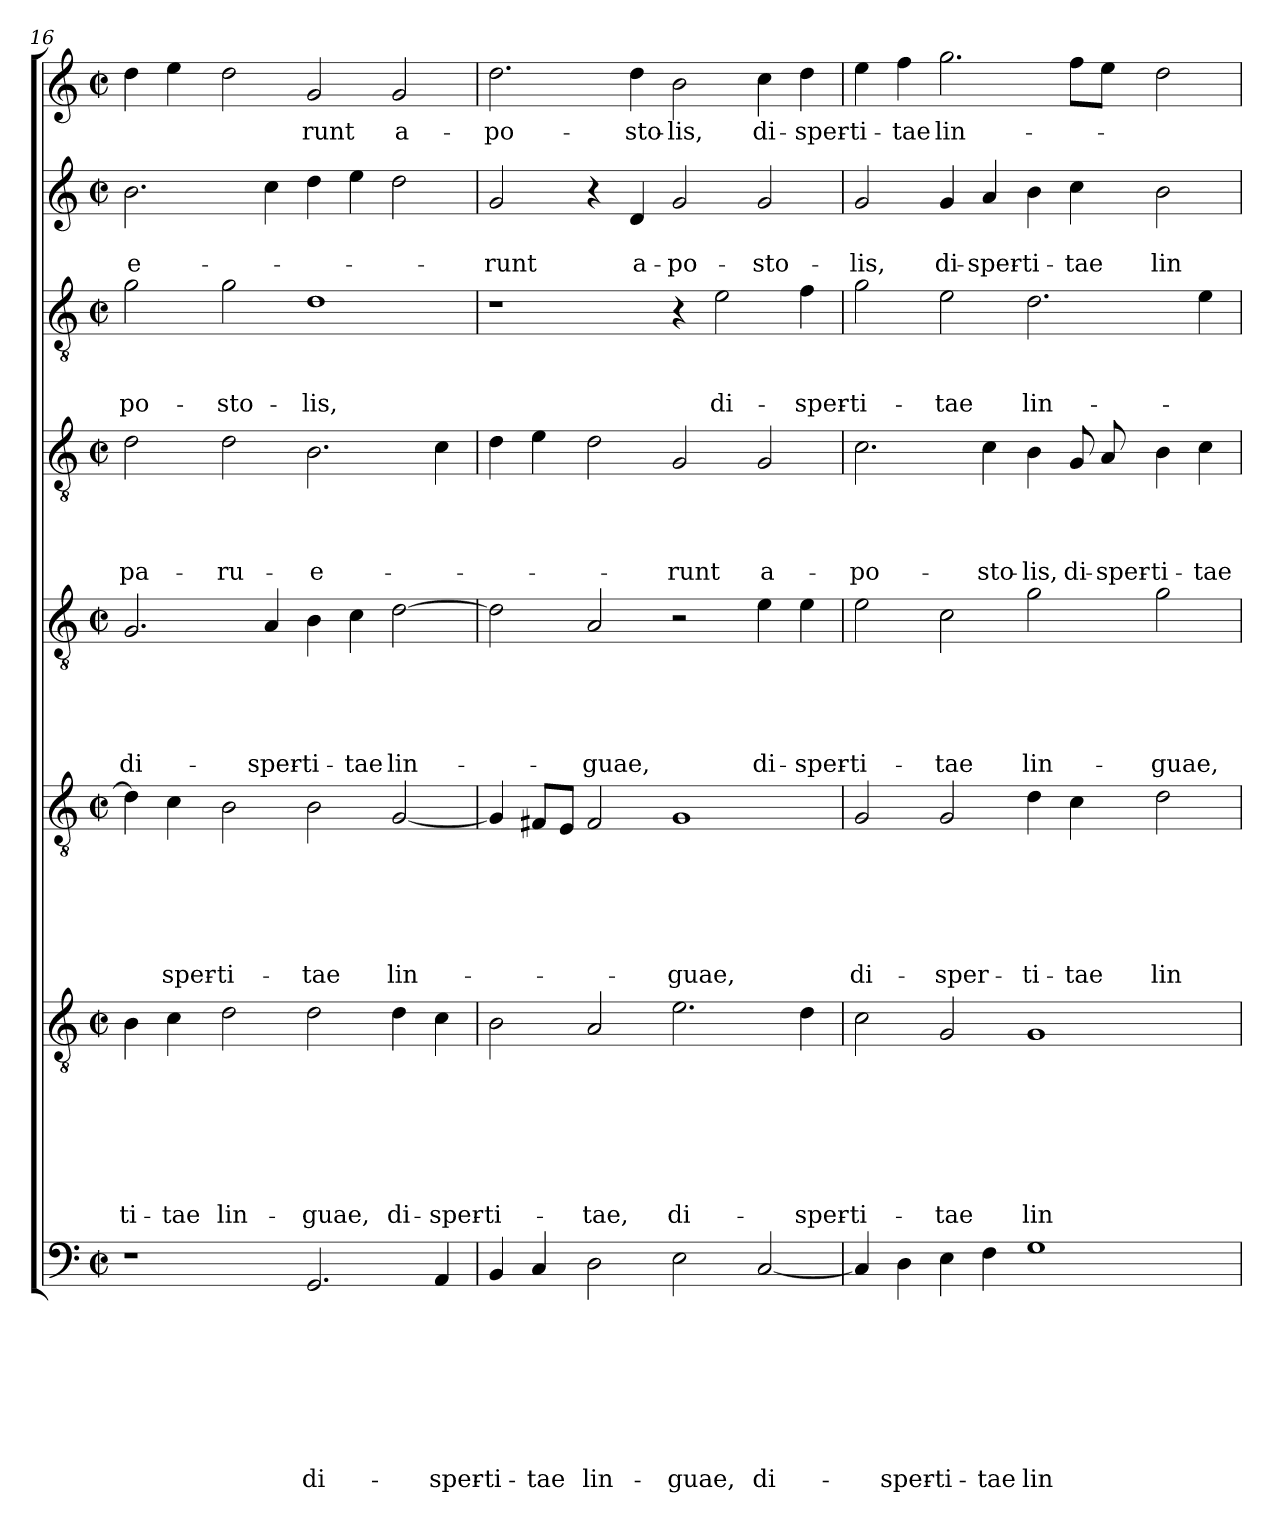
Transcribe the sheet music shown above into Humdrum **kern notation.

**kern	**text	**text	**text	**text	**text	**text	**text	**text	**kern	**text	**text	**text	**text	**text	**text	**text	**kern	**text	**text	**text	**text	**text	**text	**kern	**text	**text	**text	**text	**text	**kern	**text	**text	**text	**text	**kern	**text	**text	**text	**kern	**text	**text	**kern	**text
*part8	*part8	*part8	*part8	*part8	*part8	*part8	*part8	*part8	*part7	*part7	*part7	*part7	*part7	*part7	*part7	*part7	*part6	*part6	*part6	*part6	*part6	*part6	*part6	*part5	*part5	*part5	*part5	*part5	*part5	*part4	*part4	*part4	*part4	*part4	*part3	*part3	*part3	*part3	*part2	*part2	*part2	*part1	*part1
*staff8	*staff8	*staff8	*staff8	*staff8	*staff8	*staff8	*staff8	*staff8	*staff7	*staff7	*staff7	*staff7	*staff7	*staff7	*staff7	*staff7	*staff6	*staff6	*staff6	*staff6	*staff6	*staff6	*staff6	*staff5	*staff5	*staff5	*staff5	*staff5	*staff5	*staff4	*staff4	*staff4	*staff4	*staff4	*staff3	*staff3	*staff3	*staff3	*staff2	*staff2	*staff2	*staff1	*staff1
*clefF4	*	*	*	*	*	*	*	*	*clefGv2	*	*	*	*	*	*	*	*clefGv2	*	*	*	*	*	*	*clefGv2	*	*	*	*	*	*clefGv2	*	*	*	*	*clefGv2	*	*	*	*clefG2	*	*	*clefG2	*
*k[]	*	*	*	*	*	*	*	*	*k[]	*	*	*	*	*	*	*	*k[]	*	*	*	*	*	*	*k[]	*	*	*	*	*	*k[]	*	*	*	*	*k[]	*	*	*	*k[]	*	*	*k[]	*
*C:	*	*	*	*	*	*	*	*	*C:	*	*	*	*	*	*	*	*C:	*	*	*	*	*	*	*C:	*	*	*	*	*	*C:	*	*	*	*	*C:	*	*	*	*C:	*	*	*C:	*
*M2/2	*	*	*	*	*	*	*	*	*M2/2	*	*	*	*	*	*	*	*M2/2	*	*	*	*	*	*	*M2/2	*	*	*	*	*	*M2/2	*	*	*	*	*M2/2	*	*	*	*M2/2	*	*	*M2/2	*
*met(c|)	*	*	*	*	*	*	*	*	*met(c|)	*	*	*	*	*	*	*	*met(c|)	*	*	*	*	*	*	*met(c|)	*	*	*	*	*	*met(c|)	*	*	*	*	*met(c|)	*	*	*	*met(c|)	*	*	*met(c|)	*
=16	=16	=16	=16	=16	=16	=16	=16	=16	=16	=16	=16	=16	=16	=16	=16	=16	=16	=16	=16	=16	=16	=16	=16	=16	=16	=16	=16	=16	=16	=16	=16	=16	=16	=16	=16	=16	=16	=16	=16	=16	=16	=16	=16
!	!	!	!	!	!	!	!	!	!	!	!	!	!	!	!	!LO:LY:b	!	!	!	!	!	!	!	!	!	!	!	!	!LO:LY:b	!	!	!	!	!LO:LY:b	!	!	!	!LO:LY:b	!	!	!LO:LY:b	!	!
1r	.	.	.	.	.	.	.	.	4B\	.	.	.	.	.	.	-ti-	4d\]	.	.	.	.	.	.	2.G/	.	.	.	.	di-	2d\	.	.	.	-pa-	2g\	.	.	-po-	2.b\	.	-e-	4dd\	.
!	!	!	!	!	!	!	!	!	!	!	!	!	!	!	!	!LO:LY:b	!	!	!	!	!	!	!LO:LY:b	!	!	!	!	!	!	!	!	!	!	!	!	!	!	!	!	!	!	!	!
.	.	.	.	.	.	.	.	.	4c\	.	.	.	.	.	.	-tae	4c\	.	.	.	.	.	-sper-	.	.	.	.	.	.	.	.	.	.	.	.	.	.	.	.	.	.	4ee\	.
!	!	!	!	!	!	!	!	!	!	!	!	!	!	!	!	!LO:LY:b	!	!	!	!	!	!	!LO:LY:b	!	!	!	!	!	!	!	!	!	!	!LO:LY:b	!	!	!	!LO:LY:b	!	!	!	!	!
.	.	.	.	.	.	.	.	.	2d\	.	.	.	.	.	.	lin-	2B\	.	.	.	.	.	-ti-	.	.	.	.	.	.	2d\	.	.	.	-ru-	2g\	.	.	-sto-	.	.	.	2dd\	.
!	!	!	!	!	!	!	!	!	!	!	!	!	!	!	!	!	!	!	!	!	!	!	!	!	!	!	!	!	!LO:LY:b	!	!	!	!	!	!	!	!	!	!	!	!	!	!
.	.	.	.	.	.	.	.	.	.	.	.	.	.	.	.	.	.	.	.	.	.	.	.	4A/	.	.	.	.	-sper-	.	.	.	.	.	.	.	.	.	4cc\	.	.	.	.
!	!	!	!	!	!	!	!	!LO:LY:b	!	!	!	!	!	!	!	!LO:LY:b	!	!	!	!	!	!	!LO:LY:b	!	!	!	!	!	!LO:LY:b	!	!	!	!	!LO:LY:b	!	!	!	!LO:LY:b	!	!	!	!	!LO:LY:b
2.GG/	.	.	.	.	.	.	.	di-	2d\	.	.	.	.	.	.	-guae,	2B\	.	.	.	.	.	-tae	4B\	.	.	.	.	-ti-	2.B\	.	.	.	-e-	1d	.	.	-lis,	4dd\	.	.	2g/	-runt
!	!	!	!	!	!	!	!	!	!	!	!	!	!	!	!	!	!	!	!	!	!	!	!	!	!	!	!	!	!LO:LY:b	!	!	!	!	!	!	!	!	!	!	!	!	!	!
.	.	.	.	.	.	.	.	.	.	.	.	.	.	.	.	.	.	.	.	.	.	.	.	4c\	.	.	.	.	-tae	.	.	.	.	.	.	.	.	.	4ee\	.	.	.	.
!	!	!	!	!	!	!	!	!	!	!	!	!	!	!	!	!LO:LY:b	!	!	!	!	!	!	!LO:LY:b	!	!	!	!	!	!LO:LY:b	!	!	!	!	!	!	!	!	!	!	!	!	!	!LO:LY:b
.	.	.	.	.	.	.	.	.	4d\	.	.	.	.	.	.	di-	[2G/	.	.	.	.	.	lin-	[2d\	.	.	.	.	lin-	.	.	.	.	.	.	.	.	.	2dd\	.	.	2g/	a-
!	!	!	!	!	!	!	!	!LO:LY:b	!	!	!	!	!	!	!	!LO:LY:b	!	!	!	!	!	!	!	!	!	!	!	!	!	!	!	!	!	!	!	!	!	!	!	!	!	!	!
4AA/	.	.	.	.	.	.	.	-sper-	4c\	.	.	.	.	.	.	-sper-	.	.	.	.	.	.	.	.	.	.	.	.	.	4c\	.	.	.	.	.	.	.	.	.	.	.	.	.
=17	=17	=17	=17	=17	=17	=17	=17	=17	=17	=17	=17	=17	=17	=17	=17	=17	=17	=17	=17	=17	=17	=17	=17	=17	=17	=17	=17	=17	=17	=17	=17	=17	=17	=17	=17	=17	=17	=17	=17	=17	=17	=17	=17
!	!	!	!	!	!	!	!	!LO:LY:b	!	!	!	!	!	!	!	!LO:LY:b	!	!	!	!	!	!	!	!	!	!	!	!	!	!	!	!	!	!	!	!	!	!	!	!	!LO:LY:b	!	!LO:LY:b
4BB/	.	.	.	.	.	.	.	-ti-	2B\	.	.	.	.	.	.	-ti-	4G/]	.	.	.	.	.	.	2d\]	.	.	.	.	.	4d\	.	.	.	.	1r	.	.	.	2g/	.	-runt	2.dd\	-po-
!	!	!	!	!	!	!	!	!LO:LY:b	!	!	!	!	!	!	!	!	!	!	!	!	!	!	!	!	!	!	!	!	!	!	!	!	!	!	!	!	!	!	!	!	!	!	!
4C/	.	.	.	.	.	.	.	-tae	.	.	.	.	.	.	.	.	8F#X/L	.	.	.	.	.	.	.	.	.	.	.	.	4e\	.	.	.	.	.	.	.	.	.	.	.	.	.
.	.	.	.	.	.	.	.	.	.	.	.	.	.	.	.	.	8E/J	.	.	.	.	.	.	.	.	.	.	.	.	.	.	.	.	.	.	.	.	.	.	.	.	.	.
!	!	!	!	!	!	!	!	!LO:LY:b	!	!	!	!	!	!	!	!LO:LY:b	!	!	!	!	!	!	!	!	!	!	!	!	!LO:LY:b	!	!	!	!	!	!	!	!	!	!	!	!	!	!
2D\	.	.	.	.	.	.	.	lin-	2A/	.	.	.	.	.	.	-tae,	2F#/	.	.	.	.	.	.	2A/	.	.	.	.	-guae,	2d\	.	.	.	.	.	.	.	.	4r	.	.	.	.
!	!	!	!	!	!	!	!	!	!	!	!	!	!	!	!	!	!	!	!	!	!	!	!	!	!	!	!	!	!	!	!	!	!	!	!	!	!	!	!	!	!LO:LY:b	!	!LO:LY:b
.	.	.	.	.	.	.	.	.	.	.	.	.	.	.	.	.	.	.	.	.	.	.	.	.	.	.	.	.	.	.	.	.	.	.	.	.	.	.	4d/	.	a-	4dd\	-sto-
!	!	!	!	!	!	!	!	!LO:LY:b	!	!	!	!	!	!	!	!LO:LY:b	!	!	!	!	!	!	!LO:LY:b	!	!	!	!	!	!	!	!	!	!	!LO:LY:b	!	!	!	!	!	!	!LO:LY:b	!	!LO:LY:b
2E\	.	.	.	.	.	.	.	-guae,	2.e\	.	.	.	.	.	.	di-	1G	.	.	.	.	.	-guae,	2r	.	.	.	.	.	2G/	.	.	.	-runt	4r	.	.	.	2g/	.	-po-	2b\	-lis,
!	!	!	!	!	!	!	!	!	!	!	!	!	!	!	!	!	!	!	!	!	!	!	!	!	!	!	!	!	!	!	!	!	!	!	!	!	!	!LO:LY:b	!	!	!	!	!
.	.	.	.	.	.	.	.	.	.	.	.	.	.	.	.	.	.	.	.	.	.	.	.	.	.	.	.	.	.	.	.	.	.	.	2e\	.	.	di-	.	.	.	.	.
!	!	!	!	!	!	!	!	!LO:LY:b	!	!	!	!	!	!	!	!	!	!	!	!	!	!	!	!	!	!	!	!	!LO:LY:b	!	!	!	!	!LO:LY:b	!	!	!	!	!	!	!LO:LY:b	!	!LO:LY:b
[2C/	.	.	.	.	.	.	.	di-	.	.	.	.	.	.	.	.	.	.	.	.	.	.	.	4e\	.	.	.	.	di-	2G/	.	.	.	a-	.	.	.	.	2g/	.	-sto-	4cc\	di-
!	!	!	!	!	!	!	!	!	!	!	!	!	!	!	!	!LO:LY:b	!	!	!	!	!	!	!	!	!	!	!	!	!LO:LY:b	!	!	!	!	!	!	!	!	!LO:LY:b	!	!	!	!	!LO:LY:b
.	.	.	.	.	.	.	.	.	4d\	.	.	.	.	.	.	-sper-	.	.	.	.	.	.	.	4e\	.	.	.	.	-sper-	.	.	.	.	.	4f\	.	.	-sper-	.	.	.	4dd\	-sper-
!!LO:PB:g=z
=18	=18	=18	=18	=18	=18	=18	=18	=18	=18	=18	=18	=18	=18	=18	=18	=18	=18	=18	=18	=18	=18	=18	=18	=18	=18	=18	=18	=18	=18	=18	=18	=18	=18	=18	=18	=18	=18	=18	=18	=18	=18	=18	=18
!	!	!	!	!	!	!	!	!	!	!	!	!	!	!	!	!LO:LY:b	!	!	!	!	!	!	!LO:LY:b	!	!	!	!	!	!LO:LY:b	!	!	!	!	!LO:LY:b	!	!	!	!LO:LY:b	!	!	!LO:LY:b	!	!LO:LY:b
4C/]	.	.	.	.	.	.	.	.	2c\	.	.	.	.	.	.	-ti-	2G/	.	.	.	.	.	di-	2e\	.	.	.	.	-ti-	2.c\	.	.	.	-po-	2g\	.	.	-ti-	2g/	.	-lis,	4ee\	-ti-
!	!	!	!	!	!	!	!	!LO:LY:b	!	!	!	!	!	!	!	!	!	!	!	!	!	!	!	!	!	!	!	!	!	!	!	!	!	!	!	!	!	!	!	!	!	!	!LO:LY:b
4D\	.	.	.	.	.	.	.	-sper-	.	.	.	.	.	.	.	.	.	.	.	.	.	.	.	.	.	.	.	.	.	.	.	.	.	.	.	.	.	.	.	.	.	4ff\	-tae
!	!	!	!	!	!	!	!	!LO:LY:b	!	!	!	!	!	!	!	!LO:LY:b	!	!	!	!	!	!	!LO:LY:b	!	!	!	!	!	!LO:LY:b	!	!	!	!	!	!	!	!	!LO:LY:b	!	!	!LO:LY:b	!	!LO:LY:b
4E\	.	.	.	.	.	.	.	-ti-	2G/	.	.	.	.	.	.	-tae	2G/	.	.	.	.	.	-sper-	2c\	.	.	.	.	-tae	.	.	.	.	.	2e\	.	.	-tae	4g/	.	di-	2.gg\	lin-
!	!	!	!	!	!	!	!	!LO:LY:b	!	!	!	!	!	!	!	!	!	!	!	!	!	!	!	!	!	!	!	!	!	!	!	!	!	!LO:LY:b	!	!	!	!	!	!	!LO:LY:b	!	!
4F\	.	.	.	.	.	.	.	-tae	.	.	.	.	.	.	.	.	.	.	.	.	.	.	.	.	.	.	.	.	.	4c\	.	.	.	-sto-	.	.	.	.	4a/	.	-sper-	.	.
!	!	!	!	!	!	!	!	!LO:LY:b	!	!	!	!	!	!	!	!LO:LY:b	!	!	!	!	!	!	!LO:LY:b	!	!	!	!	!	!LO:LY:b	!	!	!	!	!LO:LY:b	!	!	!	!LO:LY:b	!	!	!LO:LY:b	!	!
1G	.	.	.	.	.	.	.	lin-	1G	.	.	.	.	.	.	lin-	4d\	.	.	.	.	.	-ti-	2g\	.	.	.	.	lin-	4B\	.	.	.	-lis,	2.d\	.	.	lin-	4b\	.	-ti-	.	.
!	!	!	!	!	!	!	!	!	!	!	!	!	!	!	!	!	!	!	!	!	!	!	!LO:LY:b	!	!	!	!	!	!	!	!	!	!	!LO:LY:b	!	!	!	!	!	!	!LO:LY:b	!	!
.	.	.	.	.	.	.	.	.	.	.	.	.	.	.	.	.	4c\	.	.	.	.	.	-tae	.	.	.	.	.	.	8G/	.	.	.	di-	.	.	.	.	4cc\	.	-tae	8ff\L	.
!	!	!	!	!	!	!	!	!	!	!	!	!	!	!	!	!	!	!	!	!	!	!	!	!	!	!	!	!	!	!	!	!	!	!LO:LY:b	!	!	!	!	!	!	!	!	!
.	.	.	.	.	.	.	.	.	.	.	.	.	.	.	.	.	.	.	.	.	.	.	.	.	.	.	.	.	.	8A/	.	.	.	-sper-	.	.	.	.	.	.	.	8ee\J	.
!	!	!	!	!	!	!	!	!	!	!	!	!	!	!	!	!	!	!	!	!	!	!	!LO:LY:b	!	!	!	!	!	!LO:LY:b	!	!	!	!	!LO:LY:b	!	!	!	!	!	!	!LO:LY:b	!	!
.	.	.	.	.	.	.	.	.	.	.	.	.	.	.	.	.	2d\	.	.	.	.	.	lin-	2g\	.	.	.	.	-guae,	4B\	.	.	.	-ti-	.	.	.	.	2b\	.	lin-	2dd\	.
!	!	!	!	!	!	!	!	!	!	!	!	!	!	!	!	!	!	!	!	!	!	!	!	!	!	!	!	!	!	!	!	!	!	!LO:LY:b	!	!	!	!	!	!	!	!	!
.	.	.	.	.	.	.	.	.	.	.	.	.	.	.	.	.	.	.	.	.	.	.	.	.	.	.	.	.	.	4c\	.	.	.	-tae	4e\	.	.	.	.	.	.	.	.
=	=	=	=	=	=	=	=	=	=	=	=	=	=	=	=	=	=	=	=	=	=	=	=	=	=	=	=	=	=	=	=	=	=	=	=	=	=	=	=	=	=	=	=
*-	*-	*-	*-	*-	*-	*-	*-	*-	*-	*-	*-	*-	*-	*-	*-	*-	*-	*-	*-	*-	*-	*-	*-	*-	*-	*-	*-	*-	*-	*-	*-	*-	*-	*-	*-	*-	*-	*-	*-	*-	*-	*-	*-
